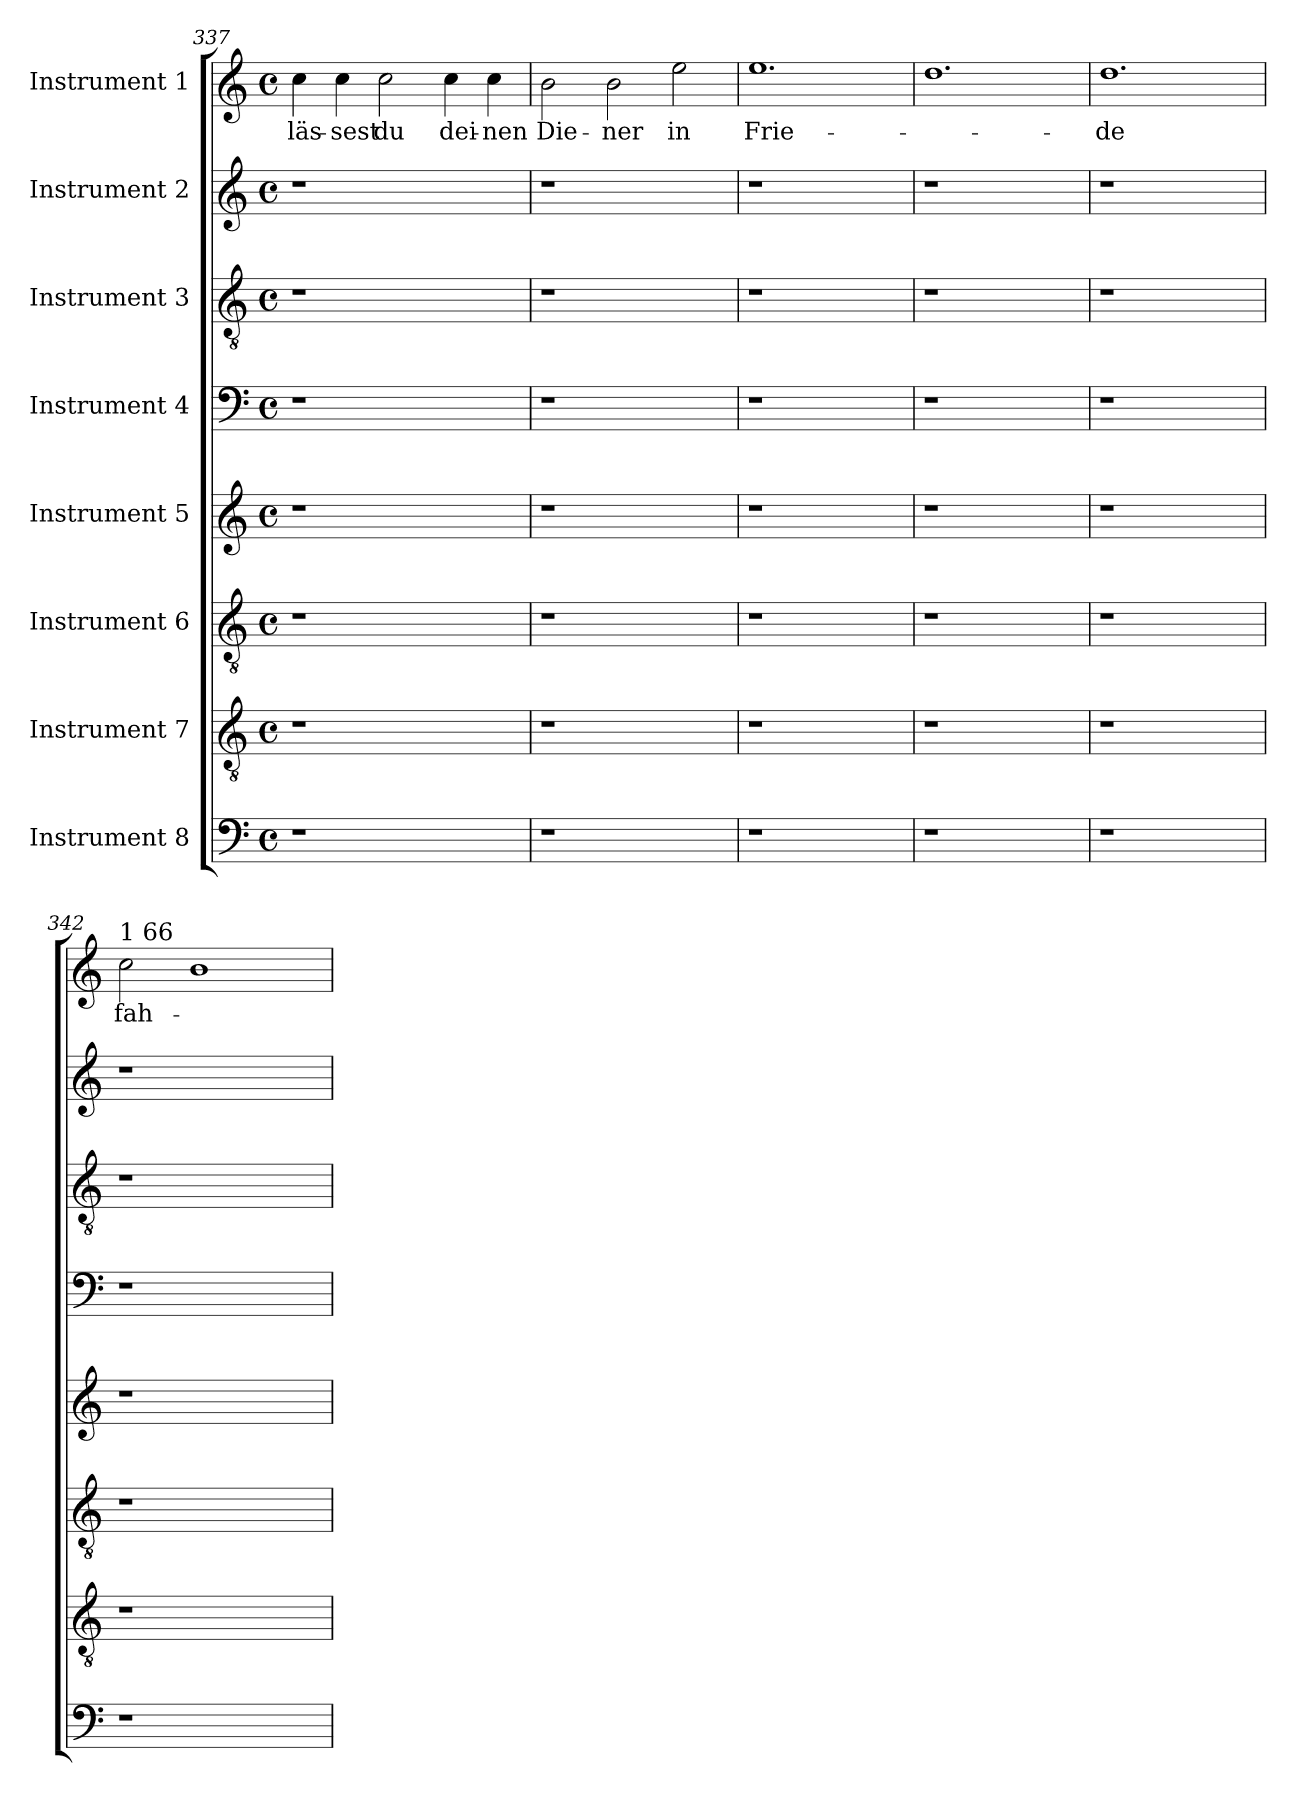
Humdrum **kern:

**kern	**kern	**kern	**kern	**kern	**kern	**kern	**kern	**text
*part8	*part7	*part6	*part5	*part4	*part3	*part2	*part1	*part1
*staff8	*staff7	*staff6	*staff5	*staff4	*staff3	*staff2	*staff1	*staff1
*I"Instrument 8	*I"Instrument 7	*I"Instrument 6	*I"Instrument 5	*I"Instrument 4	*I"Instrument 3	*I"Instrument 2	*I"Instrument 1	*
*clefF4	*clefGv2	*clefGv2	*clefG2	*clefF4	*clefGv2	*clefG2	*clefG2	*
*M4/4	*M4/4	*M4/4	*M4/4	*M4/4	*M4/4	*M4/4	*M4/4	*
*met(c)	*met(c)	*met(c)	*met(c)	*met(c)	*met(c)	*met(c)	*met(c)	*
=337	=337	=337	=337	=337	=337	=337	=337	=337
!	!	!	!	!	!	!	!	!LO:LY:b
1r	1r	1r	1r	1r	1r	1r	4cc\	läs-
!	!	!	!	!	!	!	!	!LO:LY:b:rj
.	.	.	.	.	.	.	4cc\	-sest
!	!	!	!	!	!	!	!	!LO:LY:b:cj
.	.	.	.	.	.	.	2cc\	du
!	!	!	!	!	!	!	!	!LO:LY:b
2ryy	2ryy	2ryy	2ryy	2ryy	2ryy	2ryy	4cc\	dei-
!	!	!	!	!	!	!	!	!LO:LY:b:rj
.	.	.	.	.	.	.	4cc\	-nen
=338	=338	=338	=338	=338	=338	=338	=338	=338
!	!	!	!	!	!	!	!	!LO:LY:b:cj
1r	1r	1r	1r	1r	1r	1r	2b\	Die-
!	!	!	!	!	!	!	!	!LO:LY:b:cj
.	.	.	.	.	.	.	2b\	-ner
!	!	!	!	!	!	!	!	!LO:LY:b:cj
2ryy	2ryy	2ryy	2ryy	2ryy	2ryy	2ryy	2ee\	in
=339	=339	=339	=339	=339	=339	=339	=339	=339
!	!	!	!	!	!	!	!	!LO:LY:b:cj
1r	1r	1r	1r	1r	1r	1r	1.ee	Frie-
2ryy	2ryy	2ryy	2ryy	2ryy	2ryy	2ryy	.	.
=340	=340	=340	=340	=340	=340	=340	=340	=340
1r	1r	1r	1r	1r	1r	1r	1.dd	.
2ryy	2ryy	2ryy	2ryy	2ryy	2ryy	2ryy	.	.
=341	=341	=341	=341	=341	=341	=341	=341	=341
!	!	!	!	!	!	!	!	!LO:LY:b:cj
1r	1r	1r	1r	1r	1r	1r	1.dd	-de
2ryy	2ryy	2ryy	2ryy	2ryy	2ryy	2ryy	.	.
!!LO:LB:g=z
=342	=342	=342	=342	=342	=342	=342	=342	=342
!	!	!	!	!	!	!	!LO:TX:a:t=1 66	!
!	!	!	!	!	!	!	!	!LO:LY:b:cj
1r	1r	1r	1r	1r	1r	1r	2cc\	fah-
.	.	.	.	.	.	.	1b	.
2ryy	2ryy	2ryy	2ryy	2ryy	2ryy	2ryy	.	.
=	=	=	=	=	=	=	=	=
*-	*-	*-	*-	*-	*-	*-	*-	*-
